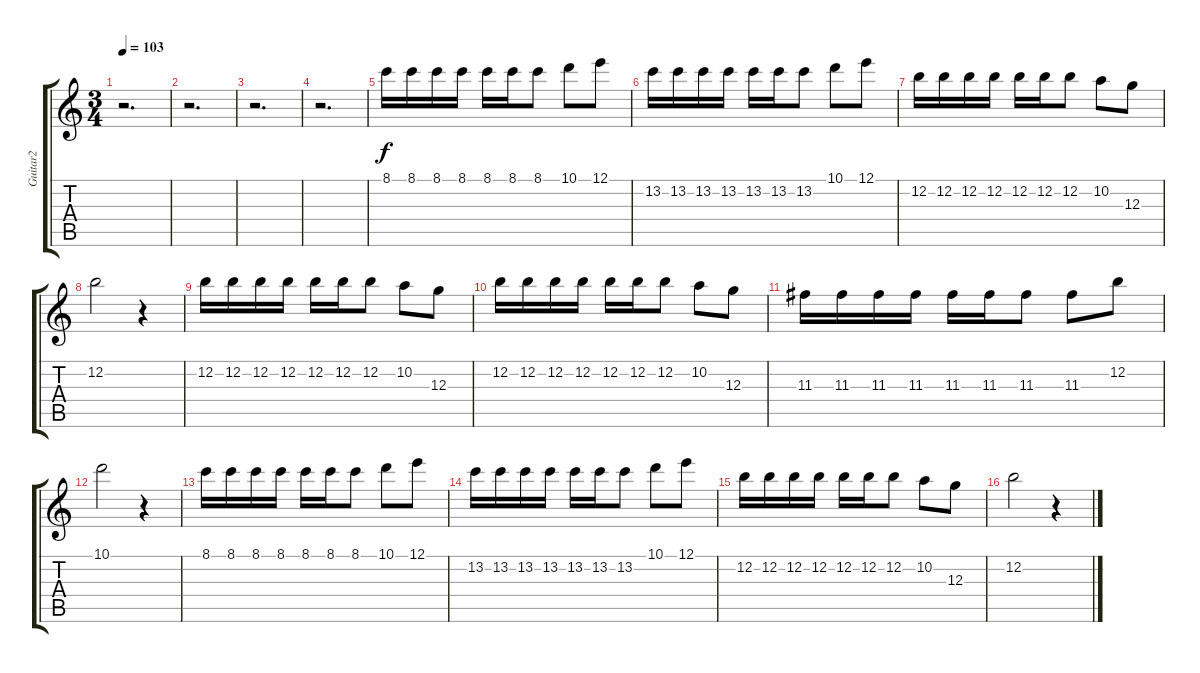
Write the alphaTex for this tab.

\track ("Guitar2" "Guitar2") {instrument acousticguitarnylon}
\staff {score tabs}
\tuning (E4 B3 G3 D3 A2 E2) {hide}
\ts (3 4)
\tempo 103
\clef g2
\ks c
r.2{d dy f instrument acousticguitarnylon} |
r.2{d} |
r.2{d} |
r.2{d} |
8.1.16 8.1.16 8.1.16 8.1.16 8.1.16 8.1.16 8.1.8 10.1.8 12.1.8 |
13.2.16 13.2.16 13.2.16 13.2.16 13.2.16 13.2.16 13.2.8 10.1.8 12.1.8 |
12.2.16 12.2.16 12.2.16 12.2.16 12.2.16 12.2.16 12.2.8 10.2.8 12.3.8 |
12.2.2 r.4 |
12.2.16 12.2.16 12.2.16 12.2.16 12.2.16 12.2.16 12.2.8 10.2.8 12.3.8 |
12.2.16 12.2.16 12.2.16 12.2.16 12.2.16 12.2.16 12.2.8 10.2.8 12.3.8 |
11.3.16 11.3.16 11.3.16 11.3.16 11.3.16 11.3.16 11.3.8 11.3.8 12.2.8 |
10.1.2 r.4 |
8.1.16 8.1.16 8.1.16 8.1.16 8.1.16 8.1.16 8.1.8 10.1.8 12.1.8 |
13.2.16 13.2.16 13.2.16 13.2.16 13.2.16 13.2.16 13.2.8 10.1.8 12.1.8 |
12.2.16 12.2.16 12.2.16 12.2.16 12.2.16 12.2.16 12.2.8 10.2.8 12.3.8 |
12.2.2 r.4
